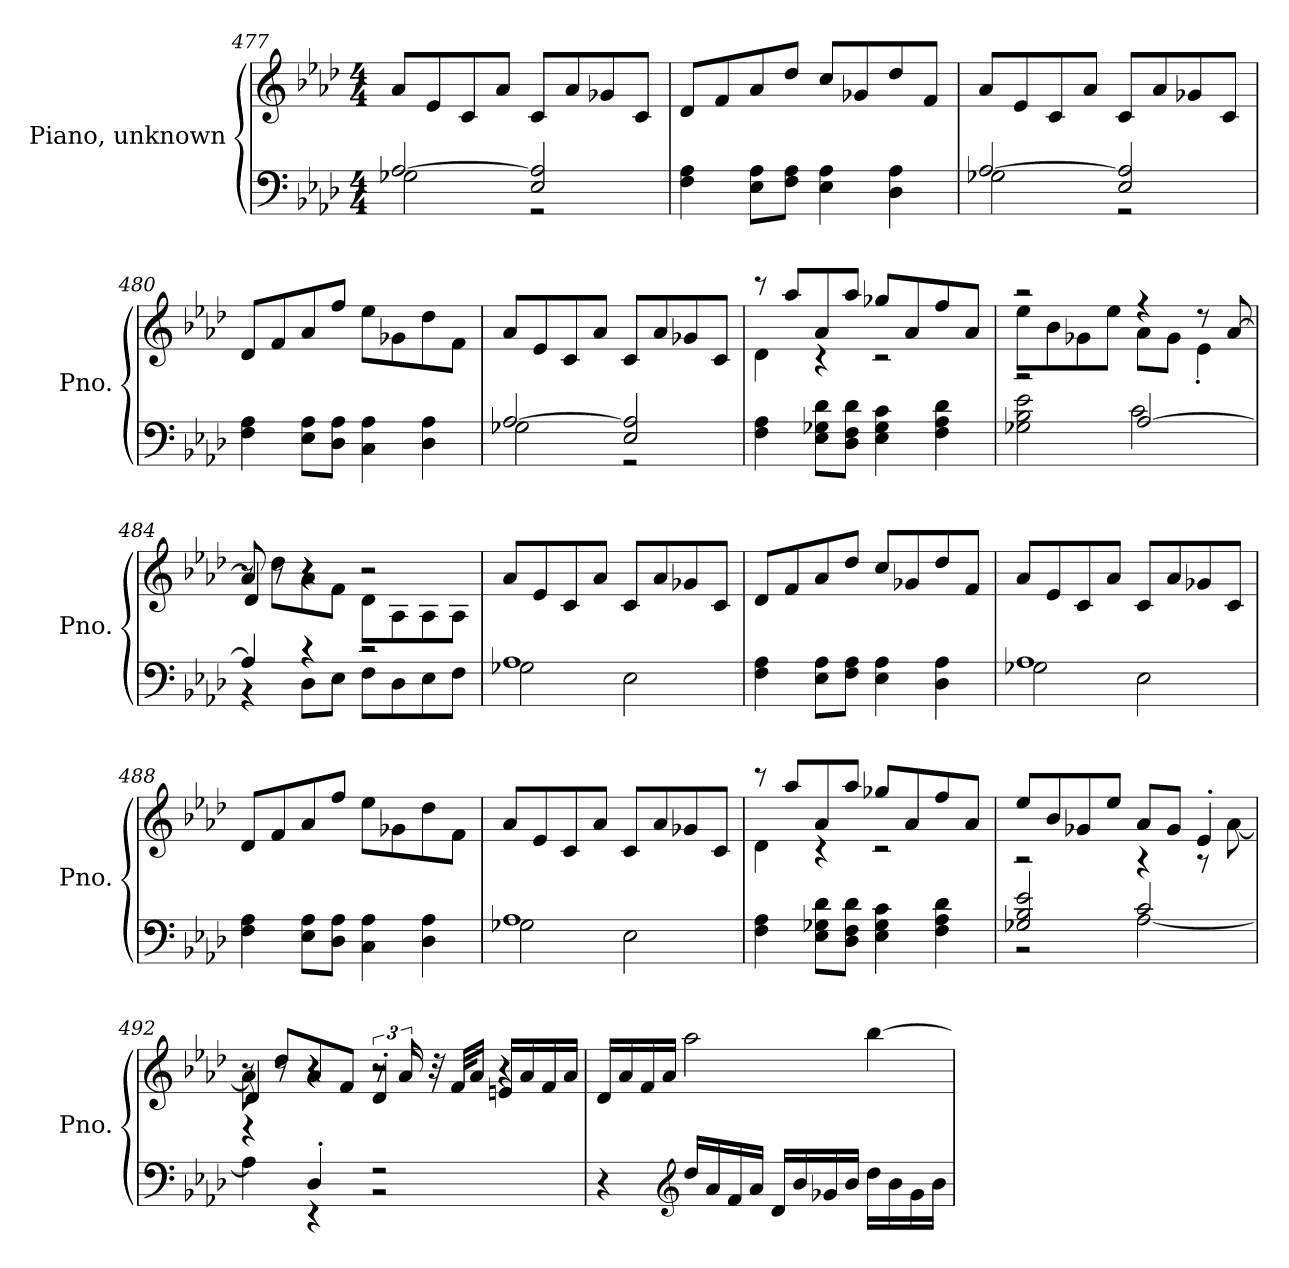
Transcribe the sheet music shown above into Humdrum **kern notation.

**kern	**kern
*part1	*part1
*staff2	*staff1
*I"Piano, unknown	*
*I'Pno.	*
*clefF4	*clefG2
*k[b-e-a-d-]	*k[b-e-a-d-]
*M4/4	*M4/4
=477	=477
*^	*
[2A-/	2G-X\	8a-/L
.	.	8e-/
.	.	8c/
.	.	8a-/J
2E-/ 2A-/]	2r	8c/L
.	.	8a-/
.	.	8g-X/
.	.	8c/J
*v	*v	*
!!LO:LB:g=z
=478	=478
4F\ 4A-\	8d-/L
.	8f/
8E-\ 8A-\L	8a-/
8F\ 8A-\J	8dd-/J
4E-\ 4A-\	8cc/L
.	8g-X/
4D-\ 4A-\	8dd-/
.	8f/J
=479	=479
*^	*
[2A-/	2G-X\	8a-/L
.	.	8e-/
.	.	8c/
.	.	8a-/J
2E-/ 2A-/]	2r	8c/L
.	.	8a-/
.	.	8g-X/
.	.	8c/J
*v	*v	*
=480	=480
4F\ 4A-\	8d-/L
.	8f/
8E-\ 8A-\L	8a-/
8D-\ 8A-\J	8ff/J
4C\ 4A-\	8ee-\L
.	8g-X\
4D-\ 4A-\	8dd-\
.	8f\J
=481	=481
*^	*
[2A-/	2G-X\	8a-/L
.	.	8e-/
.	.	8c/
.	.	8a-/J
2E-/ 2A-/]	2r	8c/L
.	.	8a-/
.	.	8g-X/
.	.	8c/J
*v	*v	*
!!LO:LB:g=z
=482	=482
*	*^
4F\ 4A-\	8r	4d-\
.	8aa-/L	.
8E-\ 8G-X\ 8d-\L	8a-/	4r
8D-\ 8F\ 8d-\J	8aa-/J	.
4E-\ 4G-\ 4c\	8gg-X/L	2r
.	8a-/	.
4F\ 4A-\ 4d-\	8ff/	.
.	8a-/J	.
=483	=483	=483
*^	*	*
2r	2G-X\ 2B-\ 2e-\	2r	8ee-\L
.	.	.	8b-\
.	.	.	8g-X\
.	.	.	8ee-\J
[2A-/	2c\	4r	8a-\L
.	.	.	8g-\J
.	.	8r	4e-'\
.	.	[8a-/	.
=484	=484	=484	=484
*	*	*	*^
4A-/]	4r	8a-/]	8r	4d-/
.	.	8r	8dd-\L	.
4r	8D-\L	4r	8a-\	4r
.	8E-\J	.	8f\J	.
2r	8F\L	2r	8d-\L	2r
.	8D-\	.	8A-\	.
.	8E-\	.	8A-\	.
.	8F\J	.	8A-\J	.
*	*	*v	*v	*v
=485	=485	=485
1A-	2G-X\	8a-/L
.	.	8e-/
.	.	8c/
.	.	8a-/J
.	2E-\	8c/L
.	.	8a-/
.	.	8g-X/
.	.	8c/J
*v	*v	*
!!LO:PB:g=z
=486	=486
4F\ 4A-\	8d-/L
.	8f/
8E-\ 8A-\L	8a-/
8F\ 8A-\J	8dd-/J
4E-\ 4A-\	8cc/L
.	8g-X/
4D-\ 4A-\	8dd-/
.	8f/J
=487	=487
*^	*
1A-	2G-X\	8a-/L
.	.	8e-/
.	.	8c/
.	.	8a-/J
.	2E-\	8c/L
.	.	8a-/
.	.	8g-X/
.	.	8c/J
*v	*v	*
=488	=488
4F\ 4A-\	8d-/L
.	8f/
8E-\ 8A-\L	8a-/
8D-\ 8A-\J	8ff/J
4C\ 4A-\	8ee-\L
.	8g-X\
4D-\ 4A-\	8dd-\
.	8f\J
=489	=489
*^	*
1A-	2G-X\	8a-/L
.	.	8e-/
.	.	8c/
.	.	8a-/J
.	2E-\	8c/L
.	.	8a-/
.	.	8g-X/
.	.	8c/J
*v	*v	*
!!LO:LB:g=z
=490	=490
*	*^
4F\ 4A-\	8r	4d-\
.	8aa-/L	.
8E-\ 8G-X\ 8d-\L	8a-/	4r
8D-\ 8F\ 8d-\J	8aa-/J	.
4E-\ 4G-\ 4c\	8gg-X/L	2r
.	8a-/	.
4F\ 4A-\ 4d-\	8ff/	.
.	8a-/J	.
=491	=491	=491
*^	*	*
2G-X/ 2B-/ 2e-/	2r	8ee-/L	2r
.	.	8b-/	.
.	.	8g-X/	.
.	.	8ee-/J	.
2c/	[2A-\	8a-/L	4r
.	.	8g-/J	.
.	.	4e-'/	8r
.	.	.	[8a-\
=492	=492	=492	=492
*	*	*	*^
4r	4A-\]	8r	8a-\]	4d-/
.	.	8dd-/L	8r	.
4D-'/	4r	8a-/	4r	4r
.	.	8f/J	.	.
2r	2r	12r	2r	4d-'/
.	.	24a-/	.	.
.	.	32r	.	.
.	.	32f/KLL	.	.
.	.	16a-/JJ	.	.
.	.	16en/LL	.	4r
.	.	16a-/	.	.
.	.	16f/	.	.
.	.	16a-/JJ	.	.
*v	*v	*	*	*
*	*v	*v	*v
!!LO:LB:g=z
=493	=493
4r	16d-/LL
.	16a-/
.	16f/
.	16a-/JJ
*clefG2	*
16dd-/LL	2aa-\
16a-/	.
16f/	.
16a-/JJ	.
16d-/LL	.
16b-/	.
16g-X/	.
16b-/JJ	.
16dd-\LL	[4bb-\
16b-\	.
16g-\	.
16b-\JJ	.
=	=
*-	*-
